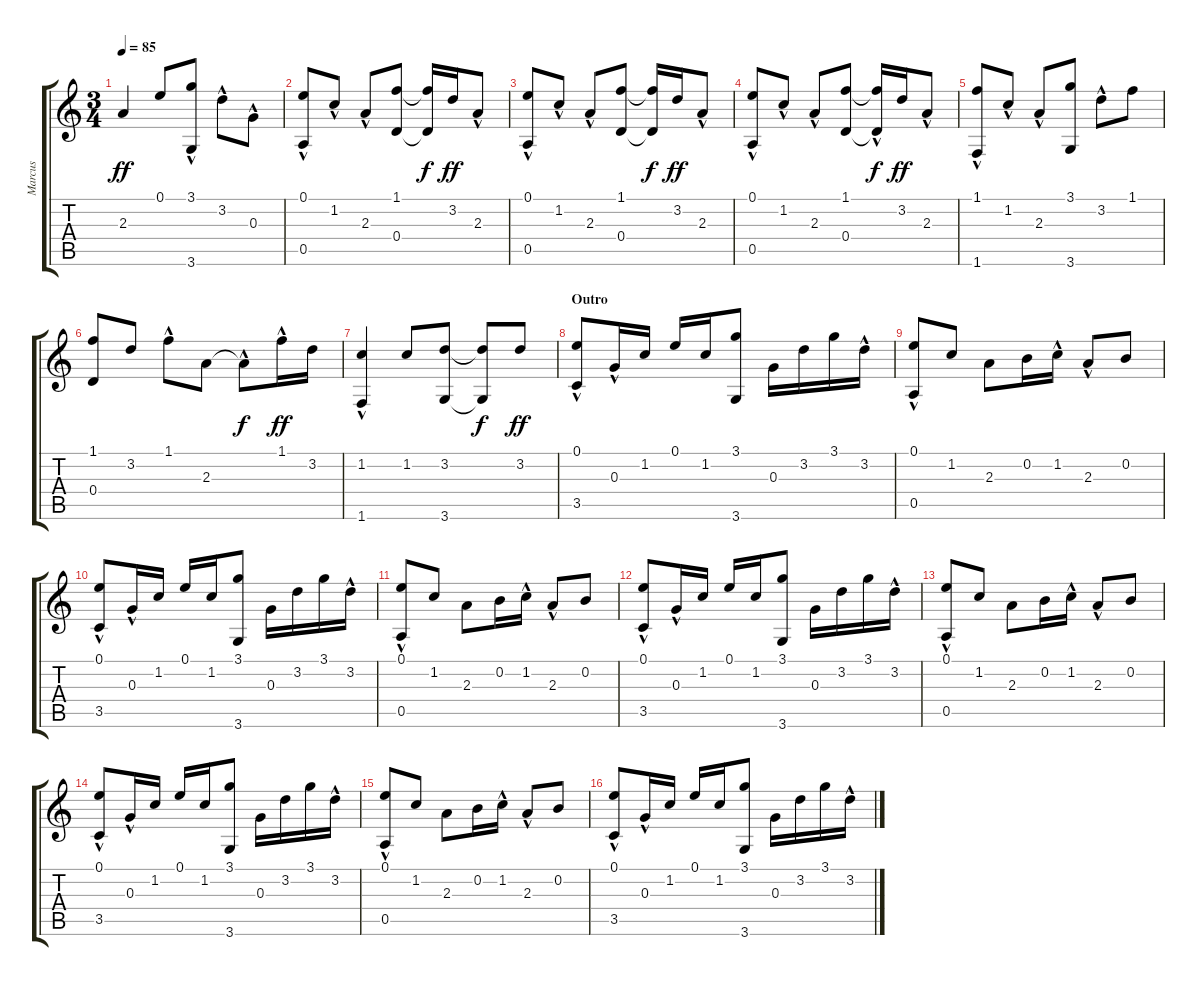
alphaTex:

\track ("Marcus" "Marcus") {instrument acousticguitarsteel}
\staff {score tabs}
\tuning (E4 B3 G3 D3 A2 E2) {hide}
\ts (3 4)
\tempo 85
\clef g2
\ks c
2.3.4{dy ff} 0.1.8 (3.1{hac} 3.6).8 3.2{hac}.8 0.3{hac}.8 |
(0.1{hac} 0.5{hac}).8 1.2{hac}.8 2.3{hac}.8 (1.1 0.4).8 (1.1{t} 0.4{t}).16{dy f} 3.2.16{dy ff} 2.3{hac}.8 |
(0.1{hac} 0.5{hac}).8 1.2{hac}.8 2.3{hac}.8 (1.1 0.4).8 (1.1{t} 0.4{t}).16{dy f} 3.2.16{dy ff} 2.3{hac}.8 |
(0.1{hac} 0.5).8 1.2{hac}.8 2.3{hac}.8 (1.1 0.4).8 (1.1{t} 0.4{hac t}).16{dy f} 3.2.16{dy ff} 2.3{hac}.8 |
(1.1{hac} 1.6{hac}).8 1.2{hac}.8 2.3{hac}.8 (3.1 3.6).8 3.2{hac}.8 1.1.8 |
(1.1 0.4).8 3.2.8 1.1{hac}.8 2.3.8 2.3{hac t}.8{dy f} 1.1{hac}.16{dy ff} 3.2.16 |
(1.2 1.6{hac}).4 1.2.8 (3.2 3.6).8 (3.2{t} 3.6{t}).8{dy f} 3.2.8{dy ff} |
\section ("" "Outro")
(0.1 3.5{hac}).8 0.3{hac}.16 1.2.16 0.1.16 1.2.16 (3.1 3.6).8 0.3.16 3.2.16 3.1.16 3.2{hac}.16 |
(0.1{hac} 0.5{hac}).8 1.2.8 2.3.8 0.2.16 1.2{hac}.16 2.3{hac}.8 0.2.8 |
(0.1 3.5{hac}).8 0.3{hac}.16 1.2.16 0.1.16 1.2.16 (3.1 3.6).8 0.3.16 3.2.16 3.1.16 3.2{hac}.16 |
(0.1{hac} 0.5{hac}).8 1.2.8 2.3.8 0.2.16 1.2{hac}.16 2.3{hac}.8 0.2.8 |
(0.1 3.5{hac}).8 0.3{hac}.16 1.2.16 0.1.16 1.2.16 (3.1 3.6).8 0.3.16 3.2.16 3.1.16 3.2{hac}.16 |
(0.1{hac} 0.5{hac}).8 1.2.8 2.3.8 0.2.16 1.2{hac}.16 2.3{hac}.8 0.2.8 |
(0.1 3.5{hac}).8 0.3{hac}.16 1.2.16 0.1.16 1.2.16 (3.1 3.6).8 0.3.16 3.2.16 3.1.16 3.2{hac}.16 |
(0.1{hac} 0.5{hac}).8 1.2.8 2.3.8 0.2.16 1.2{hac}.16 2.3{hac}.8 0.2.8 |
(0.1 3.5{hac}).8 0.3{hac}.16 1.2.16 0.1.16 1.2.16 (3.1 3.6).8 0.3.16 3.2.16 3.1.16 3.2{hac}.16
